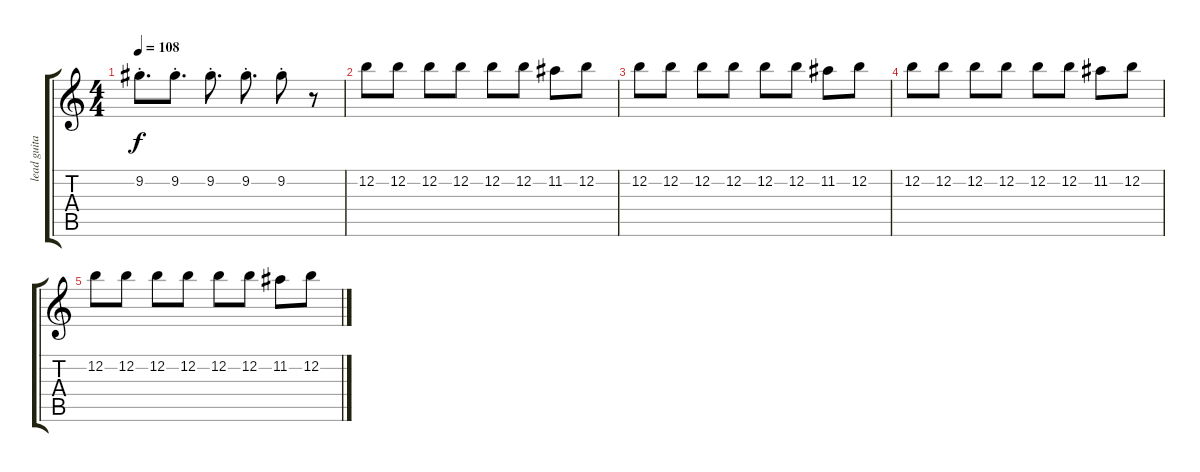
\track ("lead guitar" "lead guita") {instrument electricguitarjazz}
\staff {score tabs}
\tuning (E4 B3 G3 D3 A2 E2) {hide}
\ts (4 4)
\tempo 108
\clef g2
\ks c
9.2{st}.8{d dy f} 9.2{st}.8{d} 9.2{st}.8{d} 9.2{st}.8{d} 9.2{st}.8 r.8 |
12.2.8 12.2.8 12.2.8 12.2.8 12.2.8 12.2.8 11.2.8 12.2.8 |
12.2.8 12.2.8 12.2.8 12.2.8 12.2.8 12.2.8 11.2.8 12.2.8 |
12.2.8 12.2.8 12.2.8 12.2.8 12.2.8 12.2.8 11.2.8 12.2.8 |
12.2.8 12.2.8 12.2.8 12.2.8 12.2.8 12.2.8 11.2.8 12.2.8
